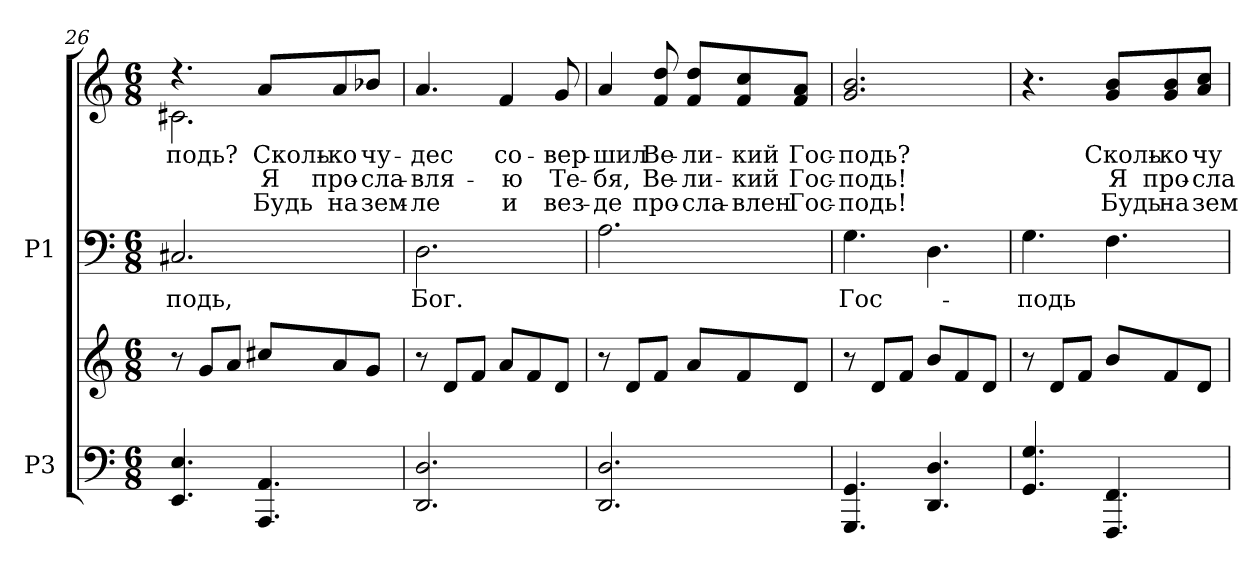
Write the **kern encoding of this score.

**kern	**kern	**kern	**text	**kern	**text	**text	**text
*part2	*part2	*part1	*part1	*part1	*part1	*part1	*part1
*staff4	*staff3	*staff2	*staff2	*staff1	*staff1	*staff1	*staff1
*I"P3	*	*I"P1	*	*	*	*	*
*clefF4	*clefG2	*clefF4	*	*clefG2	*	*	*
*k[]	*k[]	*k[]	*	*k[]	*	*	*
*C:	*C:	*C:	*	*C:	*	*	*
*M6/8	*M6/8	*M6/8	*	*M6/8	*	*	*
=26	=26	=26	=26	=26	=26	=26	=26
!	!	!	!LO:LY:a:color=#000000	!	!	!	!
*	*	*	*	*^	*	*	*
!	!	!	!	!	!	!LO:LY:b:color=#000000	!	!
4.EEi/ 4.Ei	8r	2.C#Xi/	-подь,	4.r	2.c#Xi\	-подь?	.	.
.	8gi/L	.	.	.	.	.	.	.
.	8ai/J	.	.	.	.	.	.	.
!	!	!	!	!	!	!LO:LY:b:color=#000000	!LO:LY:b:color=#000000	!LO:LY:b:color=#000000
4.AAAi/ 4.AAi	8cc#Xi/L	.	.	8ai/L	.	Сколь-	Я	Будь
!	!	!	!	!	!	!LO:LY:b:color=#000000	!LO:LY:b:color=#000000	!LO:LY:b:color=#000000
.	8ai/	.	.	8ai/	.	-ко	про-	на
!	!	!	!	!	!	!LO:LY:b:color=#000000	!LO:LY:b:color=#000000	!LO:LY:b:color=#000000
.	8gi/J	.	.	8b-Xi/J	.	чу-	-сла-	зем-
*	*	*	*	*v	*v	*	*	*
=27	=27	=27	=27	=27	=27	=27	=27
!	!	!	!LO:LY:a:color=#000000	!	!	!	!
!	!	!	!	!	!LO:LY:b:color=#000000	!LO:LY:b:color=#000000	!LO:LY:b:color=#000000
2.DDi/ 2.Di	8r	2.Di\	Бог.	4.ai/	-дес	-вля-	-ле
.	8di/L	.	.	.	.	.	.
.	8fi/J	.	.	.	.	.	.
!	!	!	!	!	!LO:LY:b:color=#000000	!LO:LY:b:color=#000000	!LO:LY:b:color=#000000
.	8ai/L	.	.	4fi/	со-	-ю	и
.	8fi/	.	.	.	.	.	.
!	!	!	!	!	!LO:LY:b:color=#000000	!LO:LY:b:color=#000000	!LO:LY:b:color=#000000
.	8di/J	.	.	8gi/	-вер-	Те-	вез-
!!LO:PB:g=z
=28	=28	=28	=28	=28	=28	=28	=28
!	!	!	!	!	!LO:LY:b:color=#000000	!LO:LY:b:color=#000000	!LO:LY:b:color=#000000
2.DDi/ 2.Di	8r	2.Ai\	.	4ai/	-шил	-бя,	-де
.	8di/L	.	.	.	.	.	.
!	!	!	!	!	!LO:LY:b:color=#000000	!LO:LY:b:color=#000000	!LO:LY:b:color=#000000
.	8fi/J	.	.	8fi/ 8ddi	Ве-	Ве-	про-
!	!	!	!	!	!LO:LY:b:color=#000000	!LO:LY:b:color=#000000	!LO:LY:b:color=#000000
.	8ai/L	.	.	8fi/ 8ddiL	-ли-	-ли-	-сла-
!	!	!	!	!	!LO:LY:b:color=#000000	!LO:LY:b:color=#000000	!LO:LY:b:color=#000000
.	8fi/	.	.	8fi/ 8cci	-кий	-кий	-влен
!	!	!	!	!	!LO:LY:b:color=#000000	!LO:LY:b:color=#000000	!LO:LY:b:color=#000000
.	8di/J	.	.	8fi/ 8aiJ	Гос-	Гос-	Гос-
=29	=29	=29	=29	=29	=29	=29	=29
!	!	!	!LO:LY:a:color=#000000	!	!	!	!
!	!	!	!	!	!LO:LY:b:color=#000000	!LO:LY:b:color=#000000	!LO:LY:b:color=#000000
4.GGGi/ 4.GGi	8r	4.Gi\	Гос-	2.gi/ 2.bi	-подь?	-подь!	-подь!
.	8di/L	.	.	.	.	.	.
.	8fi/J	.	.	.	.	.	.
4.DDi/ 4.Di	8bi/L	4.Di\	.	.	.	.	.
.	8fi/	.	.	.	.	.	.
.	8di/J	.	.	.	.	.	.
=30	=30	=30	=30	=30	=30	=30	=30
!	!	!	!LO:LY:a:color=#000000	!	!	!	!
4.GGi/ 4.Gi	8r	4.Gi\	-подь	4.r	.	.	.
.	8di/L	.	.	.	.	.	.
.	8fi/J	.	.	.	.	.	.
!	!	!	!	!	!LO:LY:b:color=#000000	!LO:LY:b:color=#000000	!LO:LY:b:color=#000000
4.FFFi/ 4.FFi	8bi/L	4.Fi\	.	8gi/ 8biL	Сколь-	Я	Будь
!	!	!	!	!	!LO:LY:b:color=#000000	!LO:LY:b:color=#000000	!LO:LY:b:color=#000000
.	8fi/	.	.	8gi/ 8bi	-ко	про-	на
!	!	!	!	!	!LO:LY:b:color=#000000	!LO:LY:b:color=#000000	!LO:LY:b:color=#000000
.	8di/J	.	.	8ai/ 8cciJ	чу-	-сла-	зем-
=	=	=	=	=	=	=	=
*-	*-	*-	*-	*-	*-	*-	*-
